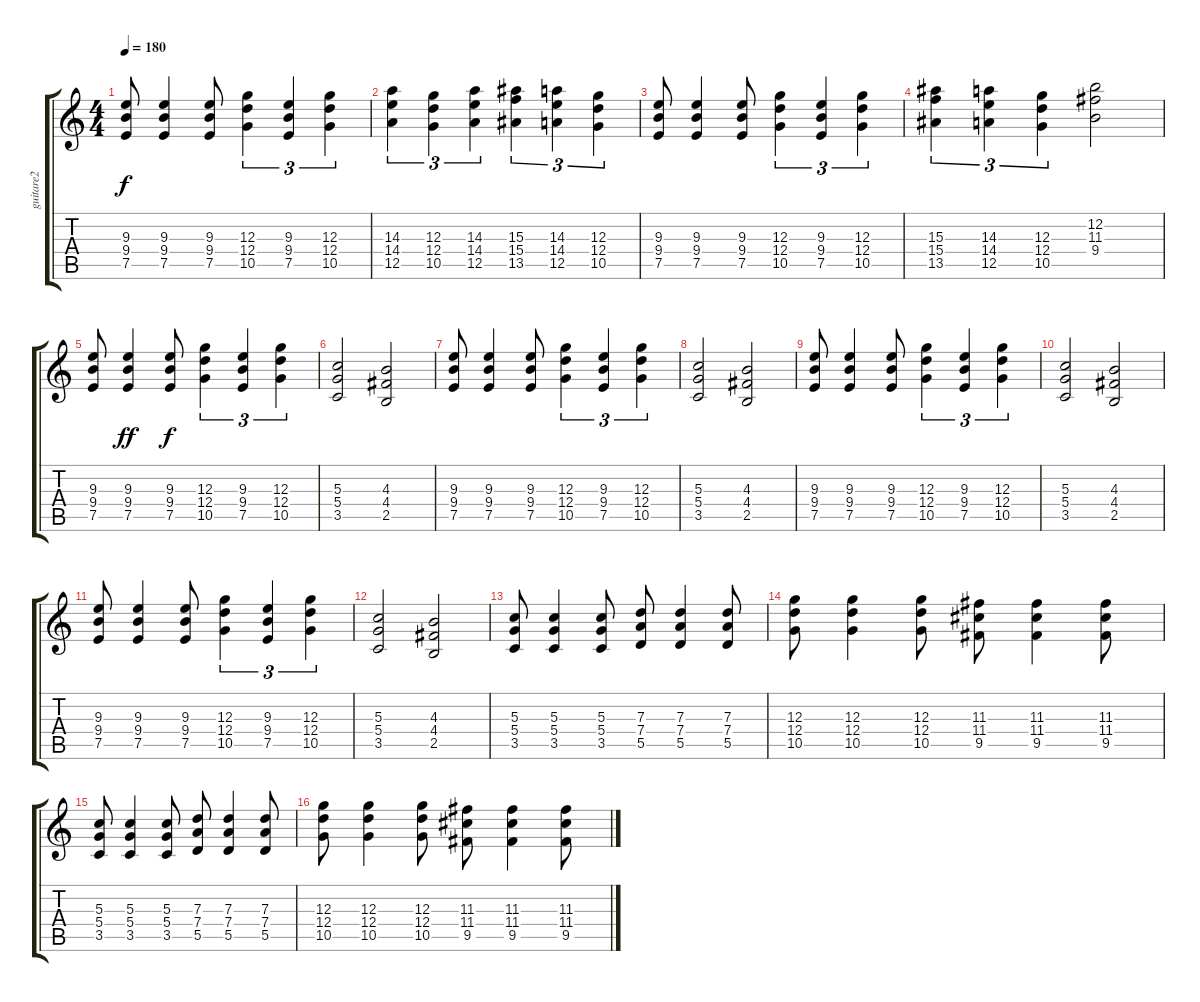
\track ("guitare2" "guitare2") {instrument distortionguitar}
\staff {score tabs}
\tuning (E4 B3 G3 D3 A2 E2) {hide}
\ts (4 4)
\tempo 180
\clef g2
\ks c
(9.3 9.4 7.5).8{dy f instrument distortionguitar} (9.3 9.4 7.5).4 (9.3 9.4 7.5).8 (12.3 12.4 10.5).4{tu (3 2)} (9.3 9.4 7.5).4{tu (3 2)} (12.3 12.4 10.5).4{tu (3 2)} |
(14.3 14.4 12.5).4{tu (3 2)} (12.3 12.4 10.5).4{tu (3 2)} (14.3 14.4 12.5).4{tu (3 2)} (15.3 15.4 13.5).4{tu (3 2)} (14.3 14.4 12.5).4{tu (3 2)} (12.3 12.4 10.5).4{tu (3 2)} |
(9.3 9.4 7.5).8 (9.3 9.4 7.5).4 (9.3 9.4 7.5).8 (12.3 12.4 10.5).4{tu (3 2)} (9.3 9.4 7.5).4{tu (3 2)} (12.3 12.4 10.5).4{tu (3 2)} |
(15.3 15.4 13.5).4{tu (3 2)} (14.3 14.4 12.5).4{tu (3 2)} (12.3 12.4 10.5).4{tu (3 2)} (12.2 11.3 9.4).2 |
(9.3 9.4 7.5).8 (9.3 9.4 7.5).4{dy ff} (9.3 9.4 7.5).8{dy f} (12.3 12.4 10.5).4{tu (3 2)} (9.3 9.4 7.5).4{tu (3 2)} (12.3 12.4 10.5).4{tu (3 2)} |
(5.3 5.4 3.5).2 (4.3 4.4 2.5).2 |
(9.3 9.4 7.5).8 (9.3 9.4 7.5).4 (9.3 9.4 7.5).8 (12.3 12.4 10.5).4{tu (3 2)} (9.3 9.4 7.5).4{tu (3 2)} (12.3 12.4 10.5).4{tu (3 2)} |
(5.3 5.4 3.5).2 (4.3 4.4 2.5).2 |
(9.3 9.4 7.5).8 (9.3 9.4 7.5).4 (9.3 9.4 7.5).8 (12.3 12.4 10.5).4{tu (3 2)} (9.3 9.4 7.5).4{tu (3 2)} (12.3 12.4 10.5).4{tu (3 2)} |
(5.3 5.4 3.5).2 (4.3 4.4 2.5).2 |
(9.3 9.4 7.5).8 (9.3 9.4 7.5).4 (9.3 9.4 7.5).8 (12.3 12.4 10.5).4{tu (3 2)} (9.3 9.4 7.5).4{tu (3 2)} (12.3 12.4 10.5).4{tu (3 2)} |
(5.3 5.4 3.5).2 (4.3 4.4 2.5).2 |
(5.3 5.4 3.5).8 (5.3 5.4 3.5).4 (5.3 5.4 3.5).8 (7.3 7.4 5.5).8 (7.3 7.4 5.5).4 (7.3 7.4 5.5).8 |
(12.3 12.4 10.5).8 (12.3 12.4 10.5).4 (12.3 12.4 10.5).8 (11.3 11.4 9.5).8 (11.3 11.4 9.5).4 (11.3 11.4 9.5).8 |
(5.3 5.4 3.5).8 (5.3 5.4 3.5).4 (5.3 5.4 3.5).8 (7.3 7.4 5.5).8 (7.3 7.4 5.5).4 (7.3 7.4 5.5).8 |
(12.3 12.4 10.5).8 (12.3 12.4 10.5).4 (12.3 12.4 10.5).8 (11.3 11.4 9.5).8 (11.3 11.4 9.5).4 (11.3 11.4 9.5).8
